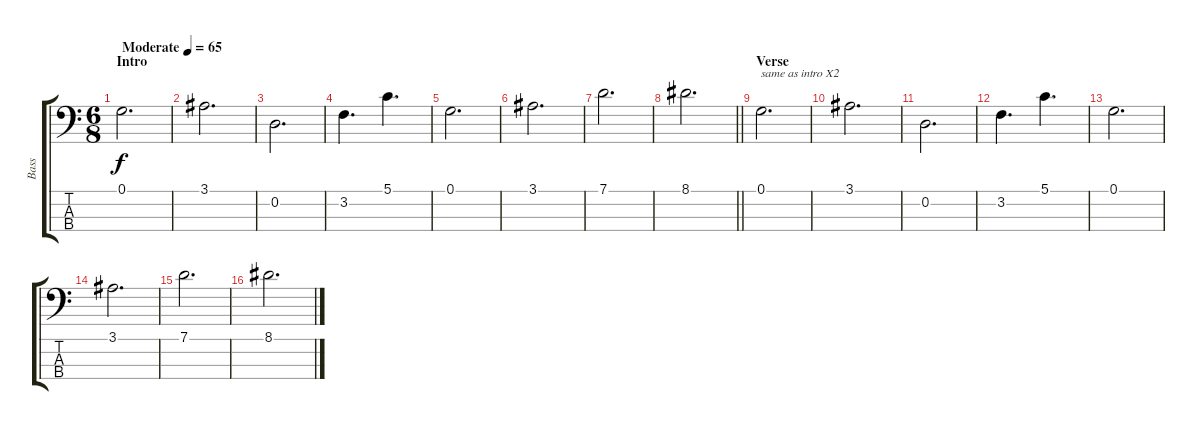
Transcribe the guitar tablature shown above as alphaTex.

\track ("Bass" "Bass") {instrument electricbassfinger}
\staff {score tabs}
\tuning (G2 D2 A1 E1) {hide}
\ts (6 8)
\section ("" "Intro")
\tempo (65 "Moderate")
\clef f4
\ks c
0.1.2{d dy f instrument electricbassfinger} |
3.1.2{d} |
0.2.2{d} |
3.2.4{d} 5.1.4{d} |
0.1.2{d} |
3.1.2{d} |
7.1.2{d} |
\barLineRight lightlight
8.1.2{d} |
\section ("" "Verse")
0.1.2{d txt "same as intro X2"} |
3.1.2{d} |
0.2.2{d} |
3.2.4{d} 5.1.4{d} |
0.1.2{d} |
3.1.2{d} |
7.1.2{d} |
8.1.2{d}
